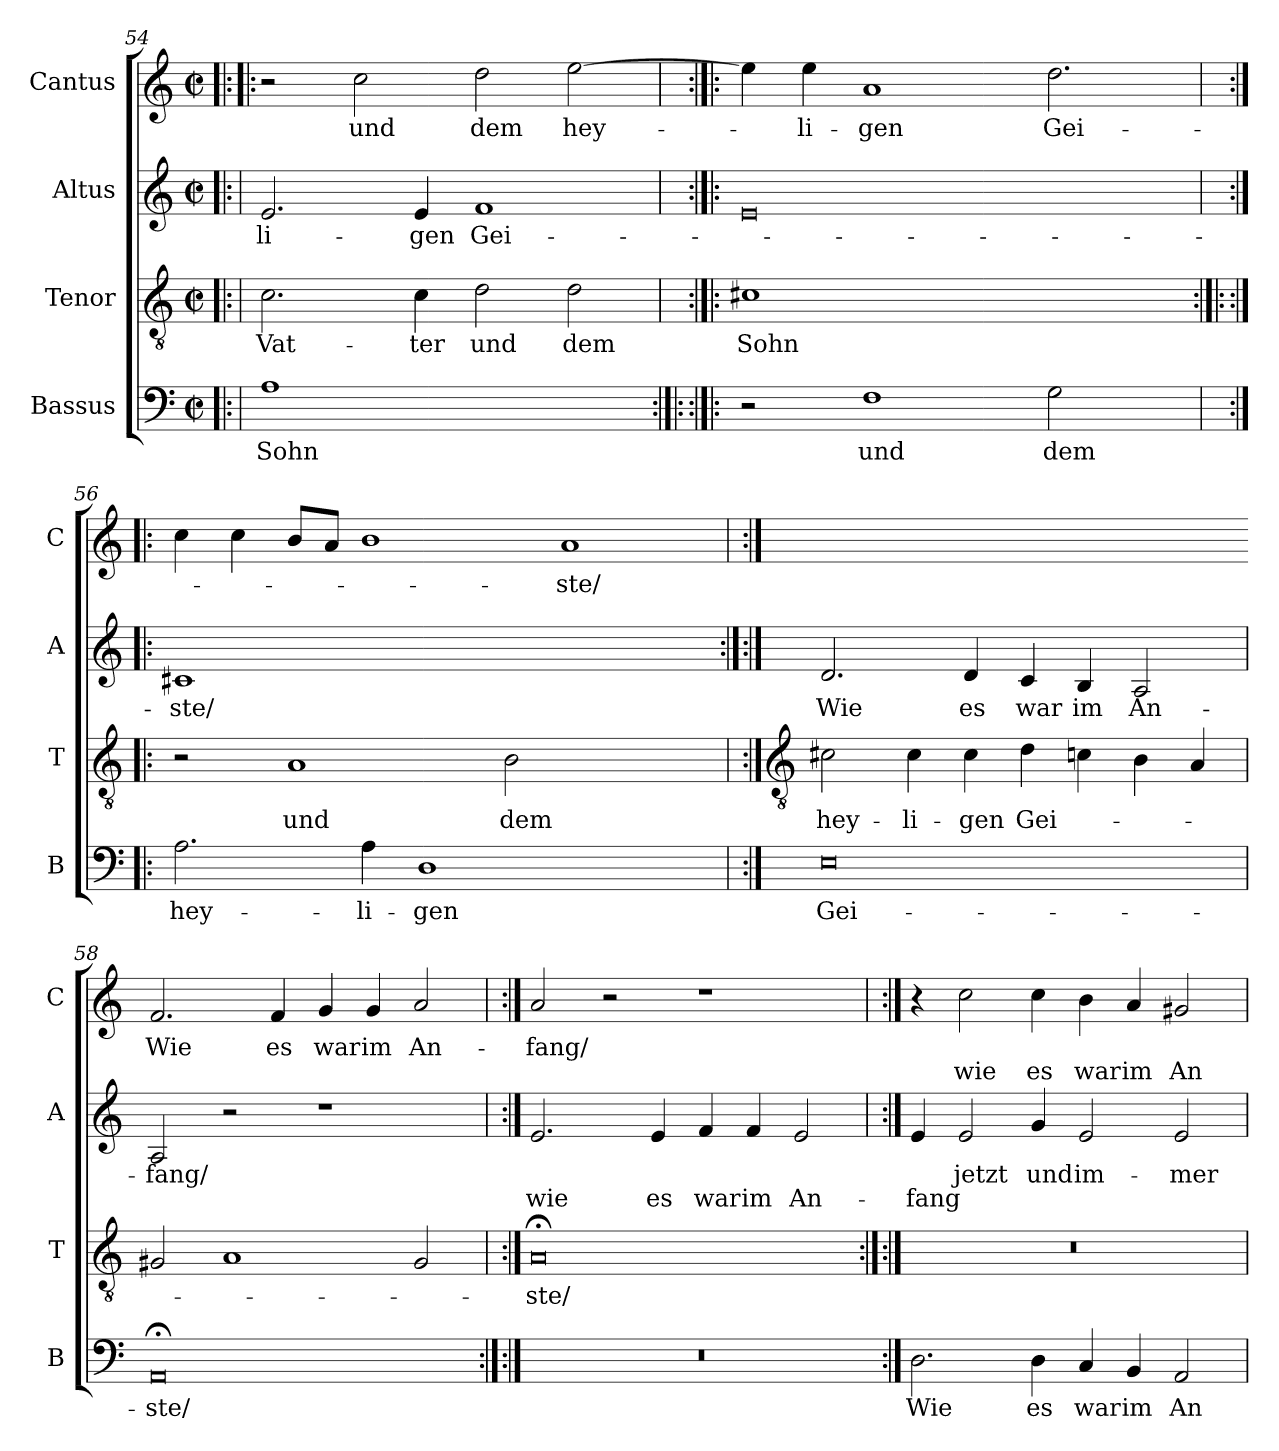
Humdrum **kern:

**kern	**text	**kern	**text	**kern	**text	**text	**kern	**text	**text
*part4	*part4	*part3	*part3	*part2	*part2	*part2	*part1	*part1	*part1
*staff4	*staff4	*staff3	*staff3	*staff2	*staff2	*staff2	*staff1	*staff1	*staff1
*I"Bassus	*	*I"Tenor	*	*I"Altus	*	*	*I"Cantus	*	*
*I'B	*	*I'T	*	*I'A	*	*	*I'C	*	*
!!LO:LB:g=z
*clefF4	*	*clefGv2	*	*clefG2	*	*	*clefG2	*	*
*k[]	*	*k[]	*	*k[]	*	*	*k[]	*	*
*C:	*	*C:	*	*C:	*	*	*C:	*	*
*M4/2	*	*M4/2	*	*M4/2	*	*	*M4/2	*	*
*met(c|)	*	*met(c|)	*	*met(c|)	*	*	*met(c|)	*	*
=54	=54!|:	=54	=54!|:	=54	=54!|:	=54!|:	=54!|:	=54!|:	=54!|:
!	!LO:LY:b	!	!LO:LY:b	!	!LO:LY:b	!	!	!	!
1A	Sohn	2.c	Vat-	2.e	-li-	.	2r	.	.
!	!	!	!	!	!	!	!	!LO:LY:b	!
.	.	.	.	.	.	.	2cc	und	.
!	!	!	!LO:LY:b	!	!LO:LY:b	!	!	!	!
.	.	4c	-ter	4e	-gen	.	.	.	.
!	!	!	!LO:LY:b	!	!LO:LY:b	!	!	!LO:LY:b	!
1ryy	.	2d	und	1f	Gei-	.	2dd	dem	.
!	!	!	!LO:LY:b	!	!	!	!	!LO:LY:b	!
.	.	2d	dem	.	.	.	[2ee	hey-	.
!!LO:LB:g=z
=55:|!|:	=55	=55	=55	=55	=55	=55	=55	=55	=55
!	!	!	!LO:LY:b	!	!	!	!	!	!
2r	.	1c#X	Sohn	0e	.	.	4ee]	.	.
!	!	!	!	!	!	!	!	!LO:LY:b	!
.	.	.	.	.	.	.	4ee	-li-	.
!	!LO:LY:b	!	!	!	!	!	!	!LO:LY:b	!
1F	und	.	.	.	.	.	1a	-gen	.
.	.	1ryy	.	.	.	.	.	.	.
!	!LO:LY:b	!	!	!	!	!	!	!LO:LY:b	!
2G	dem	.	.	.	.	.	2.dd	Gei-	.
4ryy	.	4ryy	.	4ryy	.	.	.	.	.
!!LO:LB:g=z
=56	=56	=56:|!|:	=56	=56	=56	=56	=56	=56	=56
!	!LO:LY:b	!	!	!	!LO:LY:b	!	!	!	!
2.A	hey-	2r	.	1c#X	-ste/	.	4cc	.	.
.	.	.	.	.	.	.	4cc	.	.
!	!	!	!LO:LY:b	!	!	!	!	!	!
.	.	1A	und	.	.	.	8bL	.	.
.	.	.	.	.	.	.	8aJ	.	.
!	!LO:LY:b	!	!	!	!	!	!	!	!
4A	-li-	.	.	.	.	.	1b	.	.
!	!LO:LY:b	!	!	!	!	!	!	!	!
1D	-gen	.	.	1ryy	.	.	.	.	.
!	!	!	!LO:LY:b	!	!	!	!	!	!
.	.	2B	dem	.	.	.	.	.	.
!	!	!	!	!	!	!	!	!LO:LY:b	!
.	.	.	.	.	.	.	1a	-ste/	.
2.ryy	.	2.ryy	.	2.ryy	.	.	.	.	.
!!LO:LB:g=z
=57	=57	=57	=57	=57:|!	=57	=57	=57	=57	=57
*	*	*clefGv2	*	*	*	*	*	*	*
!	!LO:LY:b	!	!LO:LY:b	!	!LO:LY:b	!	!	!	!
0E	Gei-	2c#X	hey-	2.d	Wie	.	0ryy	.	.
!	!	!	!LO:LY:b	!	!	!	!	!	!
.	.	4c#	-li-	.	.	.	.	.	.
!	!	!	!LO:LY:b	!	!LO:LY:b	!	!	!	!
.	.	4c#	-gen	4d	es	.	.	.	.
!	!	!	!LO:LY:b	!	!LO:LY:b	!	!	!	!
.	.	4d	Gei-	4c	war	.	.	.	.
!	!	!	!	!	!LO:LY:b	!	!	!	!
.	.	4c	.	4B	im	.	.	.	.
!	!	!	!	!	!LO:LY:b	!	!	!	!
.	.	4B	.	2A	An-	.	.	.	.
.	.	4A	.	.	.	.	.	.	.
=58	=58:|!	=58	=58:|!	=58	=58:|!	=58:|!	=58:|!	=58:|!	=58:|!
!	!LO:LY:b	!	!	!	!LO:LY:b	!	!	!LO:LY:b	!
0AA;<	-ste/	2G#X	.	2A	-fang/	.	2.f	Wie	.
.	.	1A	.	2r	.	.	.	.	.
!	!	!	!	!	!	!	!	!LO:LY:b	!
.	.	.	.	.	.	.	4f	es	.
!	!	!	!	!	!	!	!	!LO:LY:b	!
.	.	.	.	1r	.	.	4g	war	.
!	!	!	!	!	!	!	!	!LO:LY:b	!
.	.	.	.	.	.	.	4g	im	.
!	!	!	!	!	!	!	!	!LO:LY:b	!
.	.	2G#	.	.	.	.	2a	An-	.
!!LO:LB:g=z
=59:|!	=59	=59	=59	=59	=59	=59	=59	=59	=59
!	!	!	!LO:LY:b	!	!	!LO:LY:b	!	!LO:LY:b	!
0r	.	0A;<	-ste/	2.e	.	wie	2a	-fang/	.
.	.	.	.	.	.	.	2r	.	.
!	!	!	!	!	!	!LO:LY:b	!	!	!
.	.	.	.	4e	.	es	.	.	.
!	!	!	!	!	!	!LO:LY:b	!	!	!
.	.	.	.	4f	.	war	1r	.	.
!	!	!	!	!	!	!LO:LY:b	!	!	!
.	.	.	.	4f	.	im	.	.	.
!	!	!	!	!	!	!LO:LY:b	!	!	!
.	.	.	.	2e	.	An-	.	.	.
!!LO:LB:g=z
=60	=60	=60:|!	=60	=60	=60	=60	=60	=60	=60
!	!LO:LY:b	!	!	!	!	!LO:LY:b	!	!	!
2.D	Wie	0r	.	4e	.	-fang	4r	.	.
!	!	!	!	!	!LO:LY:b	!	!	!	!LO:LY:b
.	.	.	.	2e	jetzt	.	2cc	.	wie
!	!LO:LY:b	!	!	!	!LO:LY:b	!	!	!	!LO:LY:b
4D	es	.	.	4g	und	.	4cc	.	es
!	!LO:LY:b	!	!	!	!LO:LY:b	!	!	!	!LO:LY:b
4C	war	.	.	2e	im-	.	4b	.	war
!	!LO:LY:b	!	!	!	!	!	!	!	!LO:LY:b
4BB	im	.	.	.	.	.	4a	.	im
!	!LO:LY:b	!	!	!	!LO:LY:b	!	!	!	!LO:LY:b
2AA	An-	.	.	2e	-mer-	.	2g#X	.	An-
=	=	=	=	=	=	=	=	=	=
*-	*-	*-	*-	*-	*-	*-	*-	*-	*-
